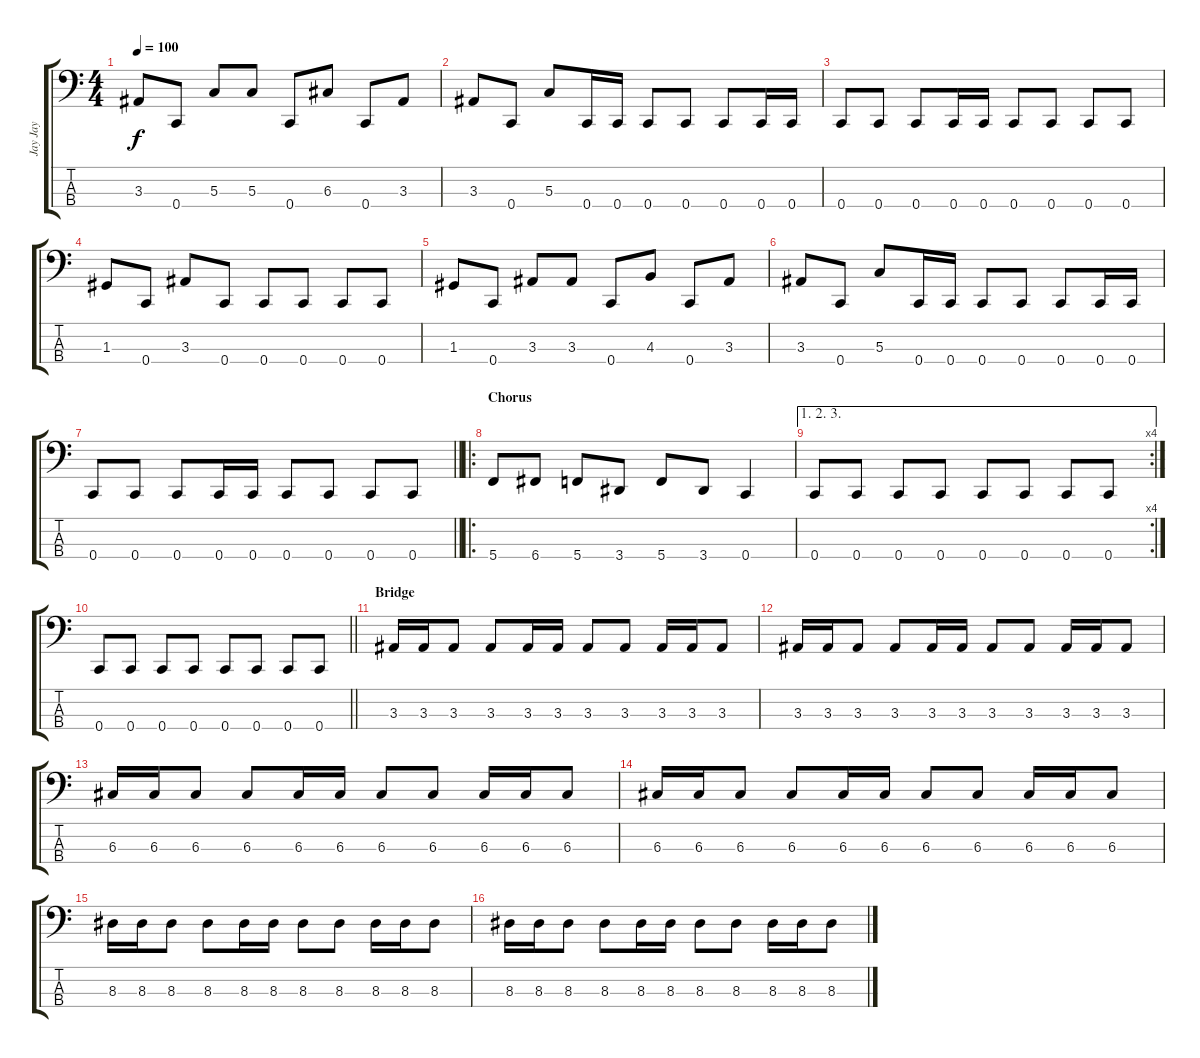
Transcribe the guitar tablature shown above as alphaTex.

\track ("Jay Jay" "Jay Jay") {instrument electricbasspick}
\staff {score tabs}
\tuning (F2 C2 G1 C1) {hide}
\ts (4 4)
\tempo 100
\clef f4
\ks c
3.3.8{dy f} 0.4.8 5.3.8 5.3.8 0.4.8 6.3.8 0.4.8 3.3.8 |
3.3.8 0.4.8 5.3.8 0.4.16 0.4.16 0.4.8 0.4.8 0.4.8 0.4.16 0.4.16 |
0.4.8 0.4.8 0.4.8 0.4.16 0.4.16 0.4.8 0.4.8 0.4.8 0.4.8 |
1.3.8 0.4.8 3.3.8 0.4.8 0.4.8 0.4.8 0.4.8 0.4.8 |
1.3.8 0.4.8 3.3.8 3.3.8 0.4.8 4.3.8 0.4.8 3.3.8 |
3.3.8 0.4.8 5.3.8 0.4.16 0.4.16 0.4.8 0.4.8 0.4.8 0.4.16 0.4.16 |
\barLineRight lightlight
0.4.8 0.4.8 0.4.8 0.4.16 0.4.16 0.4.8 0.4.8 0.4.8 0.4.8 |
\ro
\section ("" "Chorus")
5.4.8 6.4.8 5.4.8 3.4.8 5.4.8 3.4.8 0.4.4 |
\ae (1 2 3)
\rc 4
0.4.8 0.4.8 0.4.8 0.4.8 0.4.8 0.4.8 0.4.8 0.4.8 |
\barLineRight lightlight
0.4.8 0.4.8 0.4.8 0.4.8 0.4.8 0.4.8 0.4.8 0.4.8 |
\section ("" "Bridge")
3.3.16 3.3.16 3.3.8 3.3.8 3.3.16 3.3.16 3.3.8 3.3.8 3.3.16 3.3.16 3.3.8 |
3.3.16 3.3.16 3.3.8 3.3.8 3.3.16 3.3.16 3.3.8 3.3.8 3.3.16 3.3.16 3.3.8 |
6.3.16 6.3.16 6.3.8 6.3.8 6.3.16 6.3.16 6.3.8 6.3.8 6.3.16 6.3.16 6.3.8 |
6.3.16 6.3.16 6.3.8 6.3.8 6.3.16 6.3.16 6.3.8 6.3.8 6.3.16 6.3.16 6.3.8 |
8.3.16 8.3.16 8.3.8 8.3.8 8.3.16 8.3.16 8.3.8 8.3.8 8.3.16 8.3.16 8.3.8 |
8.3.16 8.3.16 8.3.8 8.3.8 8.3.16 8.3.16 8.3.8 8.3.8 8.3.16 8.3.16 8.3.8
